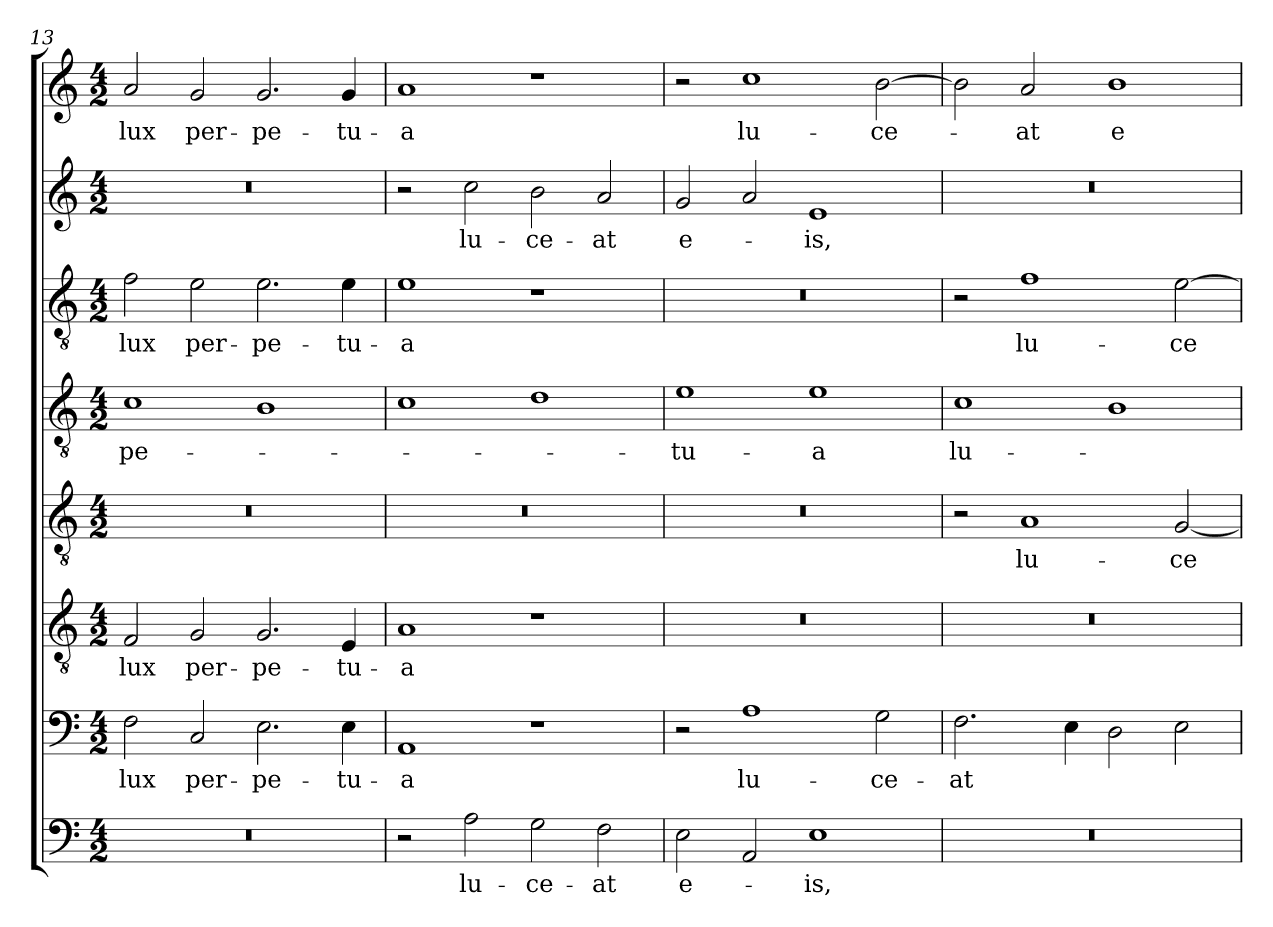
**kern	**text	**kern	**text	**kern	**text	**kern	**text	**kern	**text	**kern	**text	**kern	**text	**kern	**text
*part8	*part8	*part7	*part7	*part6	*part6	*part5	*part5	*part4	*part4	*part3	*part3	*part2	*part2	*part1	*part1
*staff8	*staff8	*staff7	*staff7	*staff6	*staff6	*staff5	*staff5	*staff4	*staff4	*staff3	*staff3	*staff2	*staff2	*staff1	*staff1
!!LO:PB:g=z
*clefF4	*	*clefF4	*	*clefGv2	*	*clefGv2	*	*clefGv2	*	*clefGv2	*	*clefG2	*	*clefG2	*
*k[]	*	*k[]	*	*k[]	*	*k[]	*	*k[]	*	*k[]	*	*k[]	*	*k[]	*
*C:	*	*C:	*	*C:	*	*C:	*	*C:	*	*C:	*	*C:	*	*C:	*
*M4/2	*	*M4/2	*	*M4/2	*	*M4/2	*	*M4/2	*	*M4/2	*	*M4/2	*	*M4/2	*
=13	=13	=13	=13	=13	=13	=13	=13	=13	=13	=13	=13	=13	=13	=13	=13
!	!	!	!LO:LY:b	!	!LO:LY:b	!	!	!	!LO:LY:b	!	!LO:LY:b	!	!	!	!LO:LY:b
0r	.	2F\	lux	2F/	lux	0r	.	1c	-pe-	2f\	lux	0r	.	2a/	lux
!	!	!	!LO:LY:b	!	!LO:LY:b	!	!	!	!	!	!LO:LY:b	!	!	!	!LO:LY:b
.	.	2C/	per-	2G/	per-	.	.	.	.	2e\	per-	.	.	2g/	per-
!	!	!	!LO:LY:b	!	!LO:LY:b	!	!	!	!	!	!LO:LY:b	!	!	!	!LO:LY:b
.	.	2.E\	-pe-	2.G/	-pe-	.	.	1B	.	2.e\	-pe-	.	.	2.g/	-pe-
!	!	!	!LO:LY:b	!	!LO:LY:b	!	!	!	!	!	!LO:LY:b	!	!	!	!LO:LY:b
.	.	4E\	-tu-	4E/	-tu-	.	.	.	.	4e\	-tu-	.	.	4g/	-tu-
=14	=14	=14	=14	=14	=14	=14	=14	=14	=14	=14	=14	=14	=14	=14	=14
!	!	!	!LO:LY:b	!	!LO:LY:b	!	!	!	!	!	!LO:LY:b	!	!	!	!LO:LY:b
2r	.	1AA	-a	1A	-a	0r	.	1c	.	1e	-a	2r	.	1a	-a
!	!LO:LY:b	!	!	!	!	!	!	!	!	!	!	!	!LO:LY:b	!	!
2A\	lu-	.	.	.	.	.	.	.	.	.	.	2cc\	lu-	.	.
!	!LO:LY:b	!	!	!	!	!	!	!	!	!	!	!	!LO:LY:b	!	!
2G\	-ce-	1r	.	1r	.	.	.	1d	.	1r	.	2b\	-ce-	1r	.
!	!LO:LY:b	!	!	!	!	!	!	!	!	!	!	!	!LO:LY:b	!	!
2F\	-at	.	.	.	.	.	.	.	.	.	.	2a/	-at	.	.
=15	=15	=15	=15	=15	=15	=15	=15	=15	=15	=15	=15	=15	=15	=15	=15
!	!LO:LY:b	!	!	!	!	!	!	!	!LO:LY:b	!	!	!	!LO:LY:b	!	!
2E\	e-	2r	.	0r	.	0r	.	1e	-tu-	0r	.	2g/	e-	2r	.
!	!	!	!LO:LY:b	!	!	!	!	!	!	!	!	!	!	!	!LO:LY:b
2AA/	.	1A	lu-	.	.	.	.	.	.	.	.	2a/	.	1cc	lu-
!	!LO:LY:b	!	!	!	!	!	!	!	!LO:LY:b	!	!	!	!LO:LY:b	!	!
1E	-is,	.	.	.	.	.	.	1e	-a	.	.	1e	-is,	.	.
!	!	!	!LO:LY:b	!	!	!	!	!	!	!	!	!	!	!	!LO:LY:b
.	.	2G\	-ce-	.	.	.	.	.	.	.	.	.	.	[2b\	-ce-
=16	=16	=16	=16	=16	=16	=16	=16	=16	=16	=16	=16	=16	=16	=16	=16
!	!	!	!LO:LY:b	!	!	!	!	!	!LO:LY:b	!	!	!	!	!	!
0r	.	2.F\	-at	0r	.	2r	.	1c	lu-	2r	.	0r	.	2b\]	.
!	!	!	!	!	!	!	!LO:LY:b	!	!	!	!LO:LY:b	!	!	!	!LO:LY:b
.	.	.	.	.	.	1A	lu-	.	.	1f	lu-	.	.	2a/	-at
.	.	4E\	.	.	.	.	.	.	.	.	.	.	.	.	.
!	!	!	!	!	!	!	!	!	!	!	!	!	!	!	!LO:LY:b
.	.	2D\	.	.	.	.	.	1B	.	.	.	.	.	1b	e-
!	!	!	!	!	!	!	!LO:LY:b	!	!	!	!LO:LY:b	!	!	!	!
.	.	2E\	.	.	.	[2G/	-ce-	.	.	[2e\	-ce-	.	.	.	.
=	=	=	=	=	=	=	=	=	=	=	=	=	=	=	=
*-	*-	*-	*-	*-	*-	*-	*-	*-	*-	*-	*-	*-	*-	*-	*-
